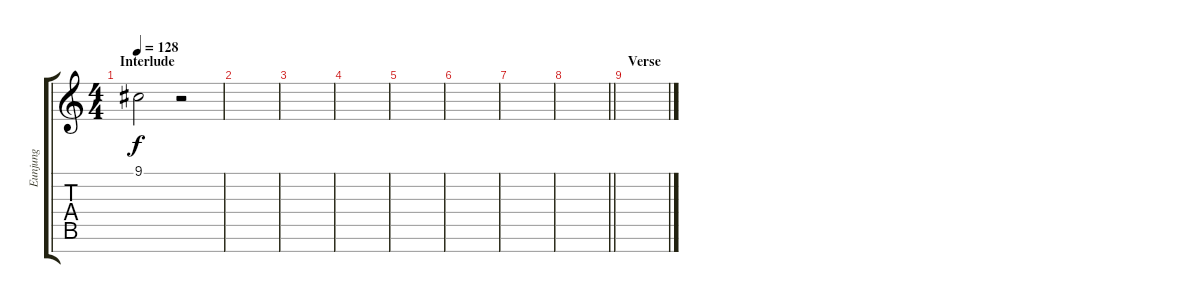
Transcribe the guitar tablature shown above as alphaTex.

\track ("Eunjung" "Eunjung") {instrument flute}
\staff {score tabs}
\tuning (E4 B3 G3 D3 A2 E2 B1) {hide}
\ts (4 4)
\section ("" "Interlude")
\tempo 128
\clef g2
\ks c
9.1{t}.2{dy f} r.2 |
|
|
|
|
|
|
\barLineRight lightlight
|
\section ("" "Verse")
